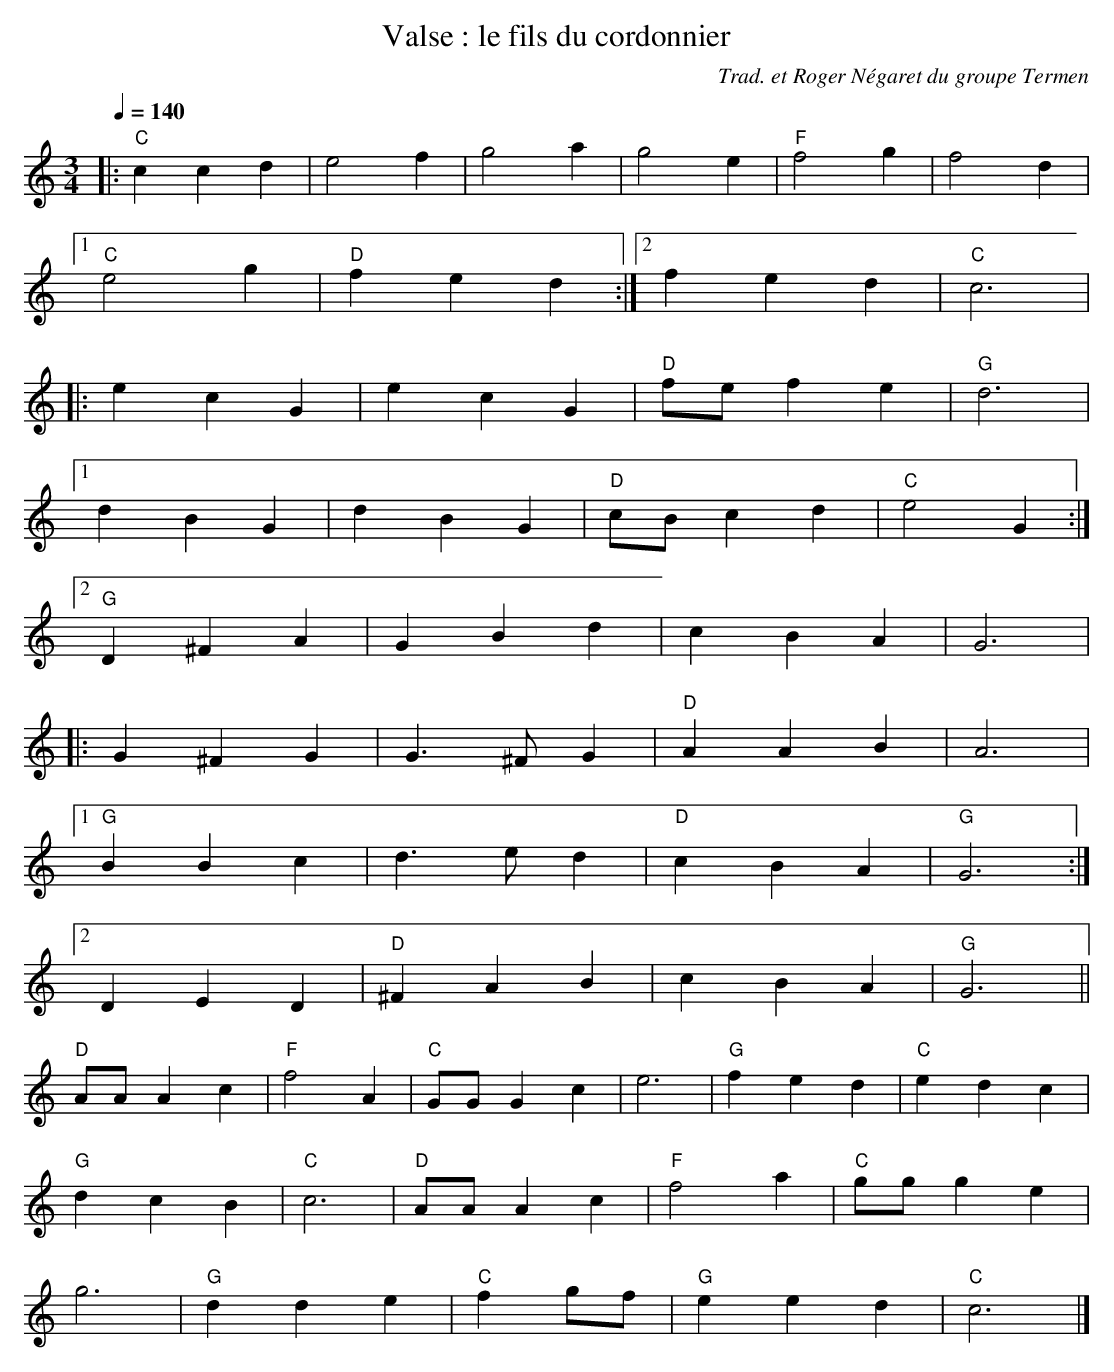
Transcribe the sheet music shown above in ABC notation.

X:1
T:Valse : le fils du cordonnier
C:Trad. et Roger Négaret du groupe Termen
M:3/4
L:1/8
Q:1/4=140
K:C
|:"C"c2 c2 d2 | e4 f2 | g4 a2 | g4 e2 | "F"f4 g2 | f4 d2 |1
"C"e4 g2 | "D"f2 e2 d2 :|2 f2 e2 d2 | "C"c6 |
|: e2 c2 G2 | e2 c2 G2 | "D"fe f2 e2 | "G"d6 |1
d2 B2 G2 | d2 B2 G2 | "D"cB c2 d2 | "C"e4 G2 :|2
"G"D2 ^F2 A2 | G2 B2 d2 | c2 B2 A2 | G6 |
|: G2 ^F2 G2 | G3^F G2 | "D"A2 A2 B2 | A6 |1
"G"B2 B2 c2 | d3e d2 | "D"c2 B2 A2 | "G"G6 :|2
D2 E2 D2 | "D"^F2 A2 B2 | c2 B2 A2 | "G"G6 ||
"D"AA A2 c2 | "F"f4 A2 | "C"GG G2 c2 | e6 | "G"f2 e2 d2 | "C"e2 d2 c2 |
"G"d2 c2 B2 | "C"c6 | "D"AA A2 c2 | "F"f4 a2 | "C"gg g2 e2 |
g6 | "G"d2 d2 e2 | "C"f2 gf | "G"e2 e2 d2 | "C"c6 |]
